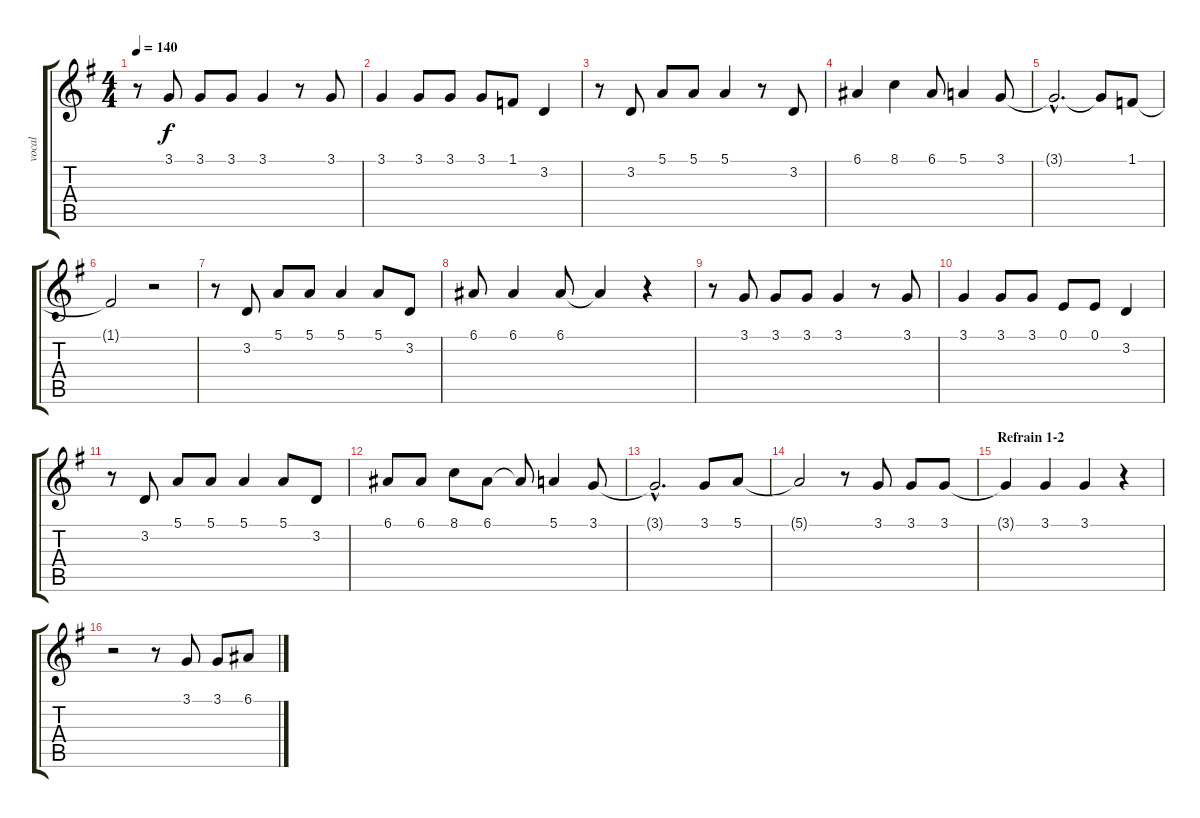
\track ("vocal" "vocal") {instrument lead6voice}
\staff {score tabs}
\tuning (E4 B3 G3 D3 A2 E2) {hide}
\ts (4 4)
\tempo 140
\clef g2
\ks g
r.8{dy f} 3.1.8 3.1.8 3.1.8 3.1.4 r.8 3.1.8 |
3.1.4 3.1.8 3.1.8 3.1.8 1.1.8 3.2.4 |
r.8 3.2.8 5.1.8 5.1.8 5.1.4 r.8 3.2.8 |
6.1.4 8.1.4 6.1.8 5.1.4 3.1.8 |
3.1{hac t}.2{d} 3.1{t}.8 1.1.8 |
1.1{t}.2 r.2 |
r.8 3.2.8 5.1.8 5.1.8 5.1.4 5.1.8 3.2.8 |
6.1.8 6.1.4 6.1.8 6.1{t}.4 r.4 |
r.8 3.1.8 3.1.8 3.1.8 3.1.4 r.8 3.1.8 |
3.1.4 3.1.8 3.1.8 0.1.8 0.1.8 3.2.4 |
r.8 3.2.8 5.1.8 5.1.8 5.1.4 5.1.8 3.2.8 |
6.1.8 6.1.8 8.1.8 6.1.8 6.1{t}.8 5.1.4 3.1.8 |
3.1{hac t}.2{d} 3.1.8 5.1.8 |
5.1{t}.2 r.8 3.1.8 3.1.8 3.1.8 |
\section ("" "Refrain 1-2")
3.1{t}.4 3.1.4 3.1.4 r.4 |
r.2 r.8 3.1.8 3.1.8 6.1.8
